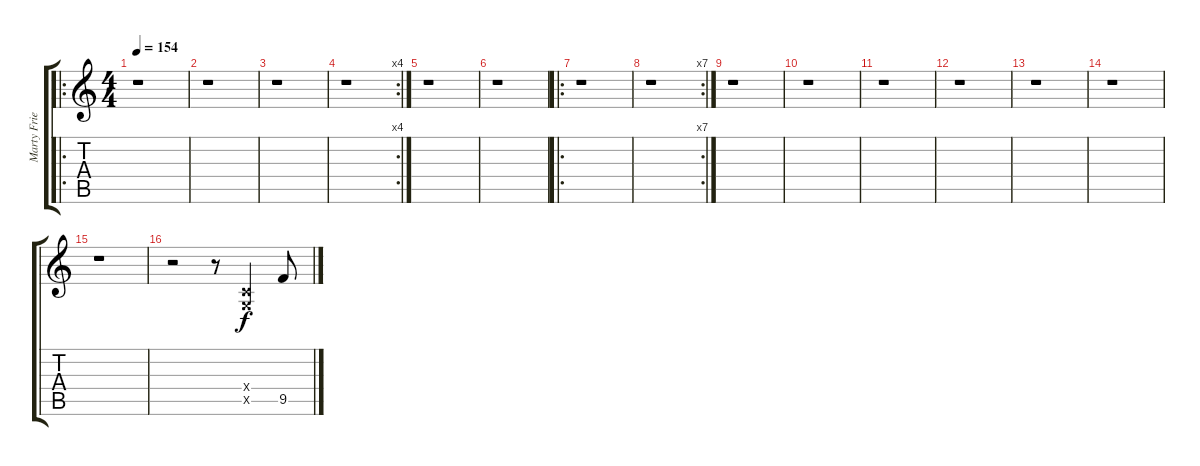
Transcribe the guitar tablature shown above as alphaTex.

\track ("Marty Friedman" "Marty Frie") {instrument distortionguitar}
\staff {score tabs}
\tuning (Eb4 Bb3 Gb3 Db3 Ab2 Eb2) {hide}
\ro
\ts (4 4)
\tempo 154
\clef g2
\ks c
r.1{dy f} |
r.1 |
r.1 |
\rc 4
r.1 |
r.1 |
r.1 |
\ro
r.1 |
\rc 7
r.1 |
r.1 |
r.1 |
r.1 |
r.1 |
r.1 |
r.1 |
r.1 |
r.2 r.8 (-1.4{x} -1.5{x}).4 9.5.8
